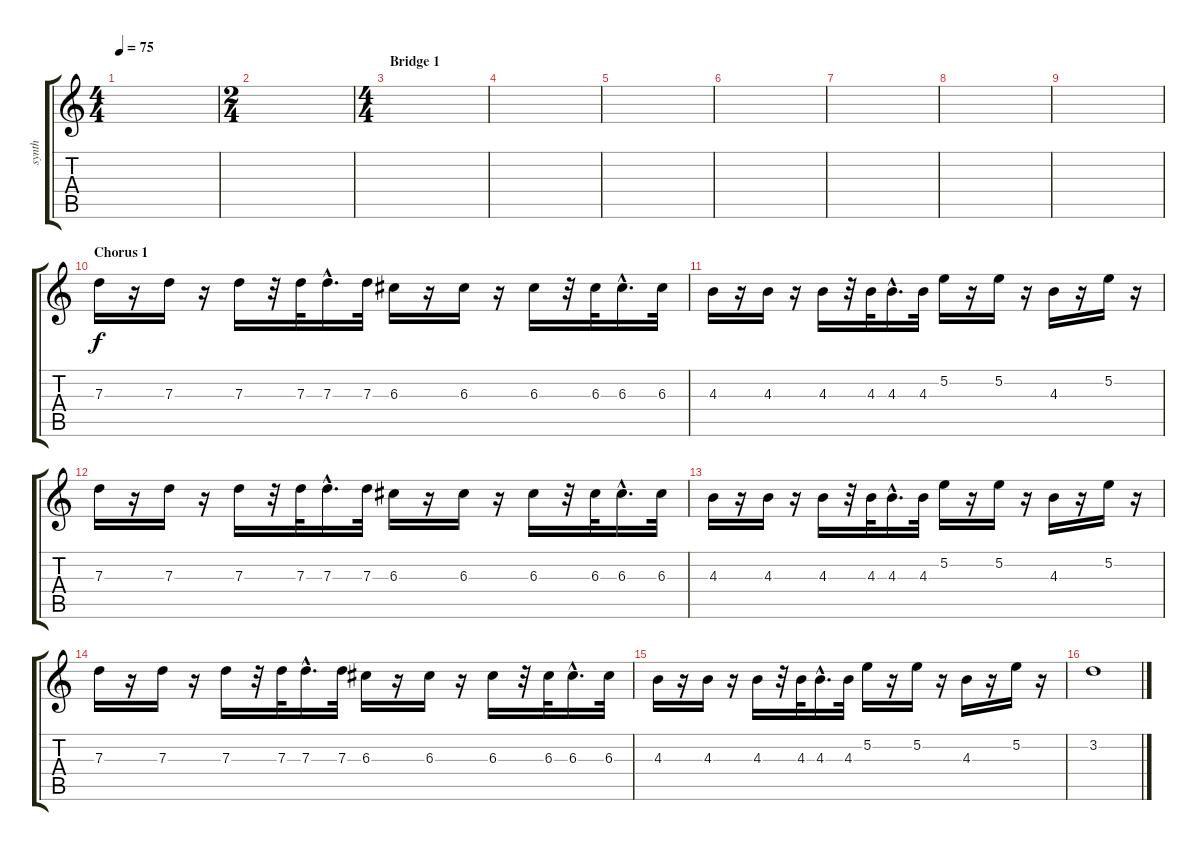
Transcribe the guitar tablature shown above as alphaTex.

\track ("synth" "synth") {instrument synthbass1}
\staff {score tabs}
\tuning (E4 B3 G3 D3 A2 E2) {hide}
\ts (4 4)
\tempo 75
\clef g2
\ks c
|
\ts (2 4)
|
\ts (4 4)
\section ("" "Bridge 1")
|
|
|
|
|
|
|
\section ("" "Chorus 1")
7.3.16 r.16 7.3.16 r.16 7.3.16 r.32 7.3.32 7.3{hac}.16{d} 7.3.32 6.3.16 r.16 6.3.16 r.16 6.3.16 r.32 6.3.32 6.3{hac}.16{d} 6.3.32 |
4.3.16 r.16 4.3.16 r.16 4.3.16 r.32 4.3.32 4.3{hac}.16{d} 4.3.32 5.2.16 r.16 5.2.16 r.16 4.3.16 r.16 5.2.16 r.16 |
7.3.16 r.16 7.3.16 r.16 7.3.16 r.32 7.3.32 7.3{hac}.16{d} 7.3.32 6.3.16 r.16 6.3.16 r.16 6.3.16 r.32 6.3.32 6.3{hac}.16{d} 6.3.32 |
4.3.16 r.16 4.3.16 r.16 4.3.16 r.32 4.3.32 4.3{hac}.16{d} 4.3.32 5.2.16 r.16 5.2.16 r.16 4.3.16 r.16 5.2.16 r.16 |
7.3.16 r.16 7.3.16 r.16 7.3.16 r.32 7.3.32 7.3{hac}.16{d} 7.3.32 6.3.16 r.16 6.3.16 r.16 6.3.16 r.32 6.3.32 6.3{hac}.16{d} 6.3.32 |
4.3.16 r.16 4.3.16 r.16 4.3.16 r.32 4.3.32 4.3{hac}.16{d} 4.3.32 5.2.16 r.16 5.2.16 r.16 4.3.16 r.16 5.2.16 r.16 |
3.2.1
